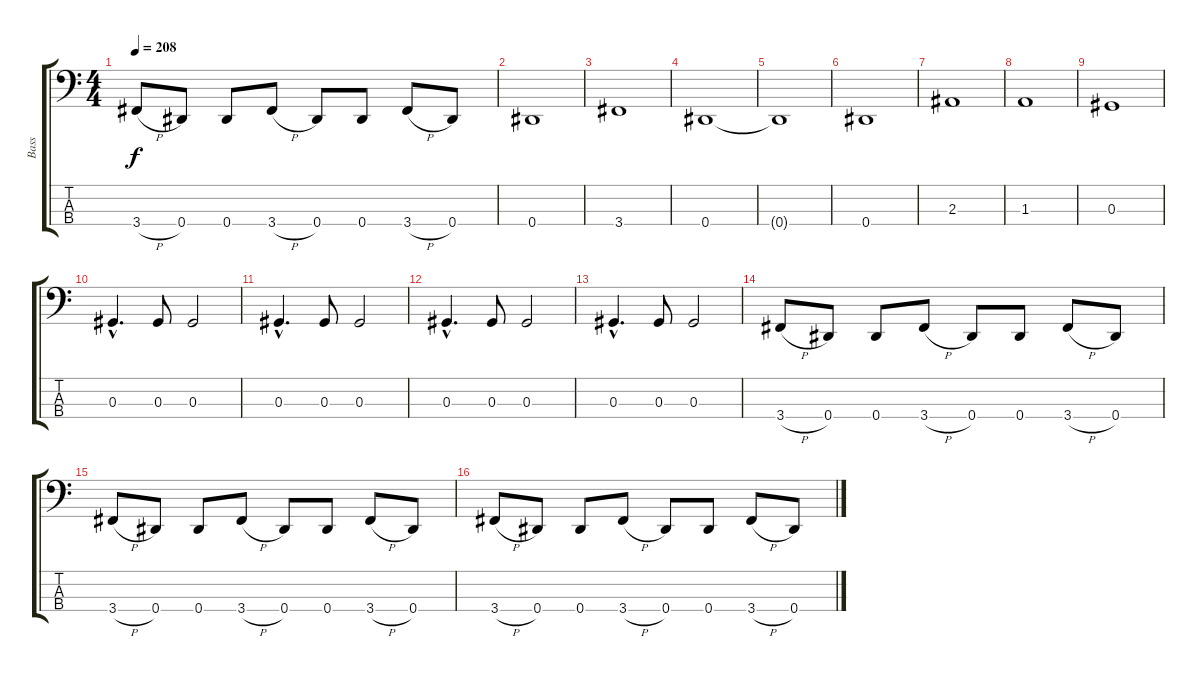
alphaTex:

\track ("Bass" "Bass") {instrument electricbasspick}
\staff {score tabs}
\tuning (Gb2 Db2 Ab1 Eb1) {hide}
\ts (4 4)
\tempo 208
\clef f4
\ks c
3.4{h}.8{dy f} 0.4.8 0.4.8 3.4{h}.8 0.4.8 0.4.8 3.4{h}.8 0.4.8 |
0.4.1 |
3.4.1 |
0.4.1 |
0.4{t}.1 |
0.4.1 |
2.3.1 |
1.3.1 |
0.3.1 |
0.3{hac}.4{d} 0.3.8 0.3.2 |
0.3{hac}.4{d} 0.3.8 0.3.2 |
0.3{hac}.4{d} 0.3.8 0.3.2 |
0.3{hac}.4{d} 0.3.8 0.3.2 |
3.4{h}.8 0.4.8 0.4.8 3.4{h}.8 0.4.8 0.4.8 3.4{h}.8 0.4.8 |
3.4{h}.8 0.4.8 0.4.8 3.4{h}.8 0.4.8 0.4.8 3.4{h}.8 0.4.8 |
3.4{h}.8 0.4.8 0.4.8 3.4{h}.8 0.4.8 0.4.8 3.4{h}.8 0.4.8
